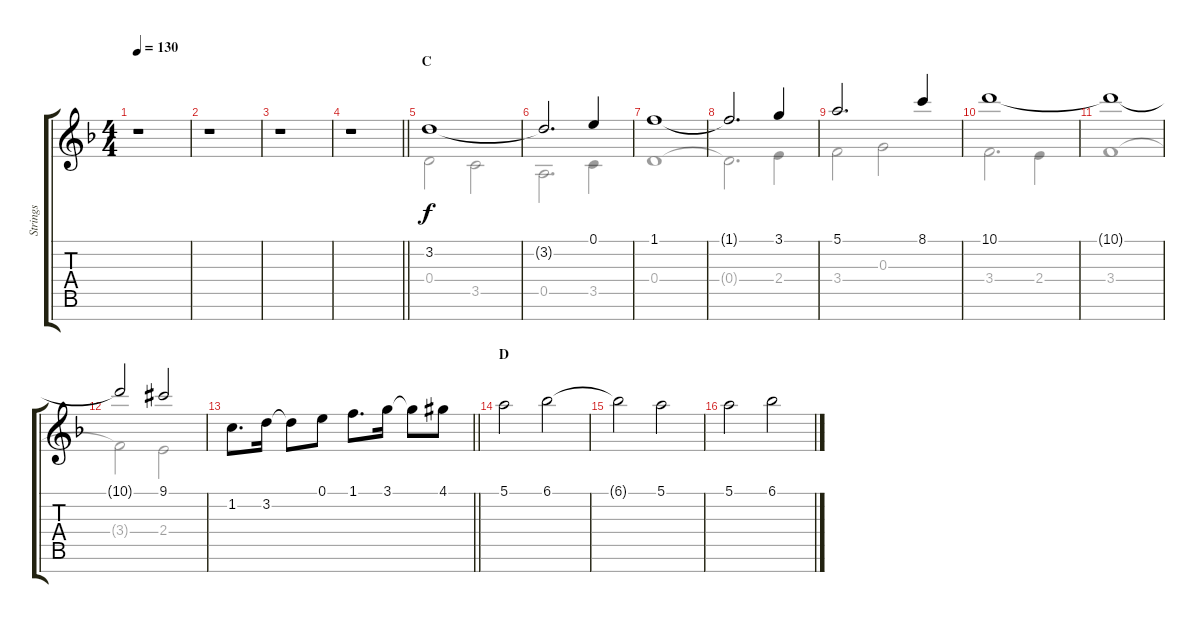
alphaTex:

\track ("Strings" "Strings") {instrument stringensemble1}
\staff {score tabs}
\tuning (E5 B4 G4 D4 A3 E3 B2) {hide}
\voice
\ts (4 4)
\tempo 130
\clef g2
\ks f
r.1{dy f} |
r.1 |
r.1 |
\barLineRight lightlight
r.1 |
\section ("" "C")
3.2.1 |
3.2{t}.2{d} 0.1.4 |
1.1.1 |
1.1{t}.2{d} 3.1.4 |
5.1.2{d} 8.1.4 |
10.1.1 |
10.1{t}.1 |
10.1{t}.2 9.1{acc #}.2 |
\barLineRight lightlight
1.2.8{d} 3.2.16 3.2{t}.8 0.1.8 1.1.8{d} 3.1.16 3.1{t}.8 4.1{acc #}.8 |
\section ("" "D")
5.1.2 6.1.2 |
6.1{t}.2 5.1.2 |
5.1.2 6.1.2
\voice
\clef g2
\ottava regular
\simile none
\ks f
|
|
|
\barLineRight lightlight
|
0.4.2 3.5.2 |
0.5.2{d} 3.5.4 |
0.4.1 |
0.4{t}.2{d} 2.4.4 |
3.4.2 0.3.2 |
3.4.2{d} 2.4.4 |
3.4.1 |
3.4{t}.2 2.4.2 |
\barLineRight lightlight
|
|
|
